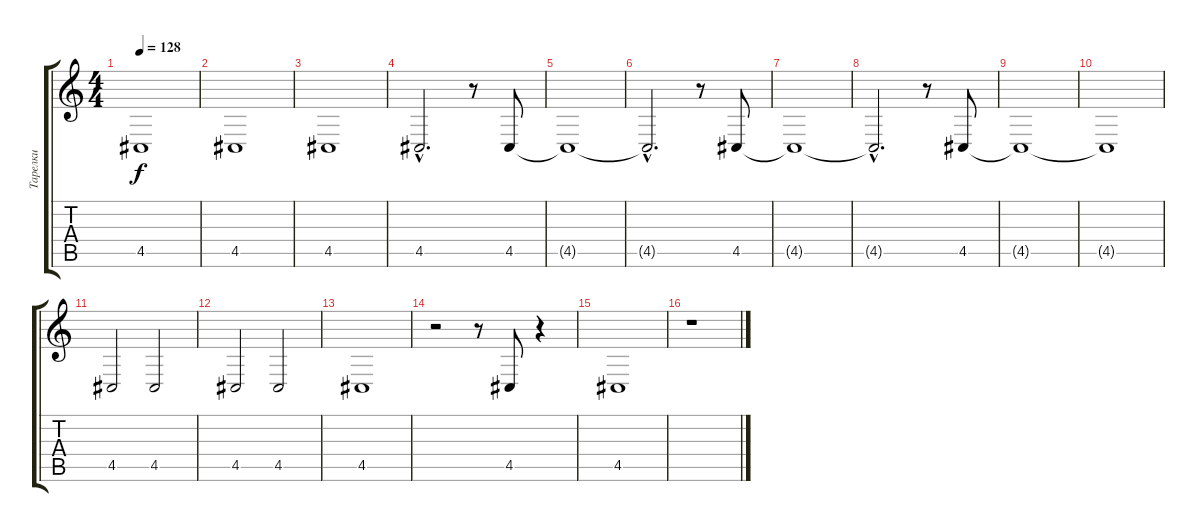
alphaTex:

\track ("Тарелки" "Тарелки") {instrument acousticgrandpiano}
\staff {score tabs}
\tuning (E4 B3 G3 D3 A2 E2) {hide}
\ts (4 4)
\tempo 128
\clef g2
\ks c
4.5.1{dy f} |
4.5.1 |
4.5.1 |
4.5{hac}.2{d} r.8 4.5.8 |
4.5{t}.1 |
4.5{hac t}.2{d} r.8 4.5.8 |
4.5{t}.1 |
4.5{hac t}.2{d} r.8 4.5.8 |
4.5{t}.1 |
4.5{t}.1 |
4.5.2 4.5.2 |
4.5.2 4.5.2 |
4.5.1 |
r.2 r.8 4.5.8 r.4 |
4.5.1 |
r.1
